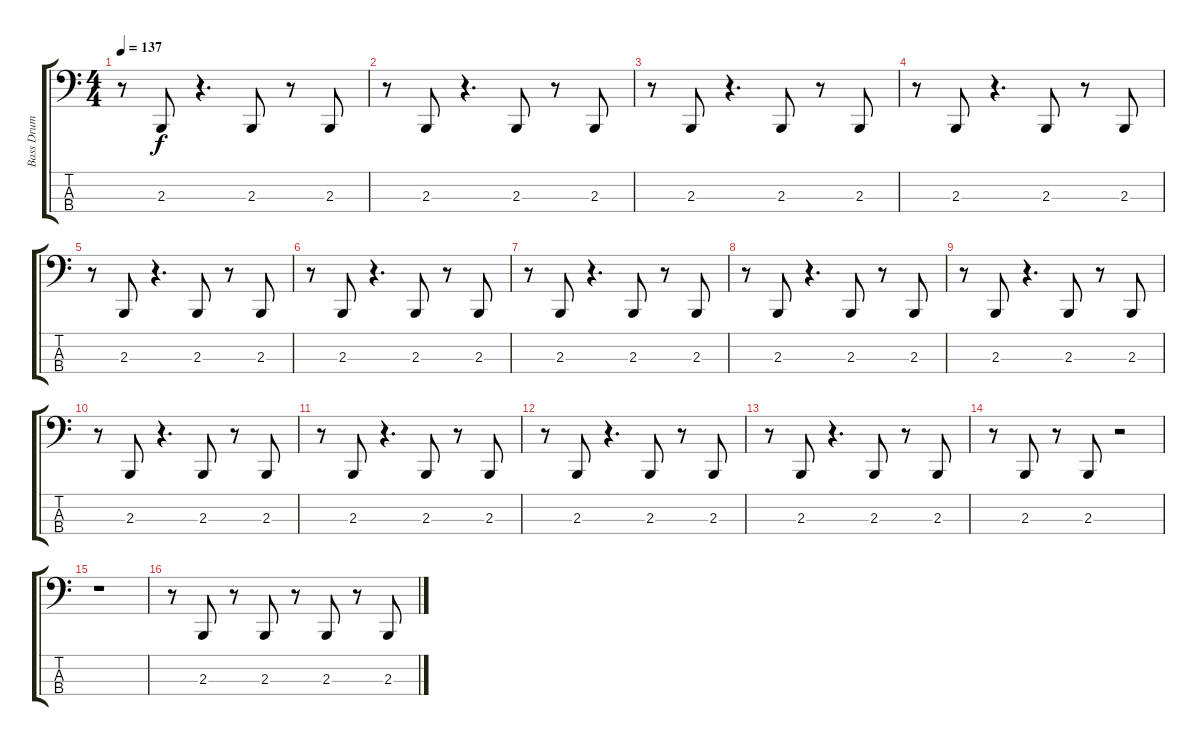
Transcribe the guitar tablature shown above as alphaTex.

\track ("Bass Drum" "Bass Drum") {instrument acousticgrandpiano}
\staff {score tabs}
\tuning (G2 D2 A1 E1) {hide}
\ts (4 4)
\tempo 137
\clef f4
\ks c
r.8{dy f} 2.3.8 r.4{d} 2.3.8 r.8 2.3.8 |
r.8 2.3.8 r.4{d} 2.3.8 r.8 2.3.8 |
r.8 2.3.8 r.4{d} 2.3.8 r.8 2.3.8 |
r.8 2.3.8 r.4{d} 2.3.8 r.8 2.3.8 |
r.8 2.3.8 r.4{d} 2.3.8 r.8 2.3.8 |
r.8 2.3.8 r.4{d} 2.3.8 r.8 2.3.8 |
r.8 2.3.8 r.4{d} 2.3.8 r.8 2.3.8 |
r.8 2.3.8 r.4{d} 2.3.8 r.8 2.3.8 |
r.8 2.3.8 r.4{d} 2.3.8 r.8 2.3.8 |
r.8 2.3.8 r.4{d} 2.3.8 r.8 2.3.8 |
r.8 2.3.8 r.4{d} 2.3.8 r.8 2.3.8 |
r.8 2.3.8 r.4{d} 2.3.8 r.8 2.3.8 |
r.8 2.3.8 r.4{d} 2.3.8 r.8 2.3.8 |
r.8 2.3.8 r.8 2.3.8 r.2 |
r.1 |
r.8 2.3.8 r.8 2.3.8 r.8 2.3.8 r.8 2.3.8
